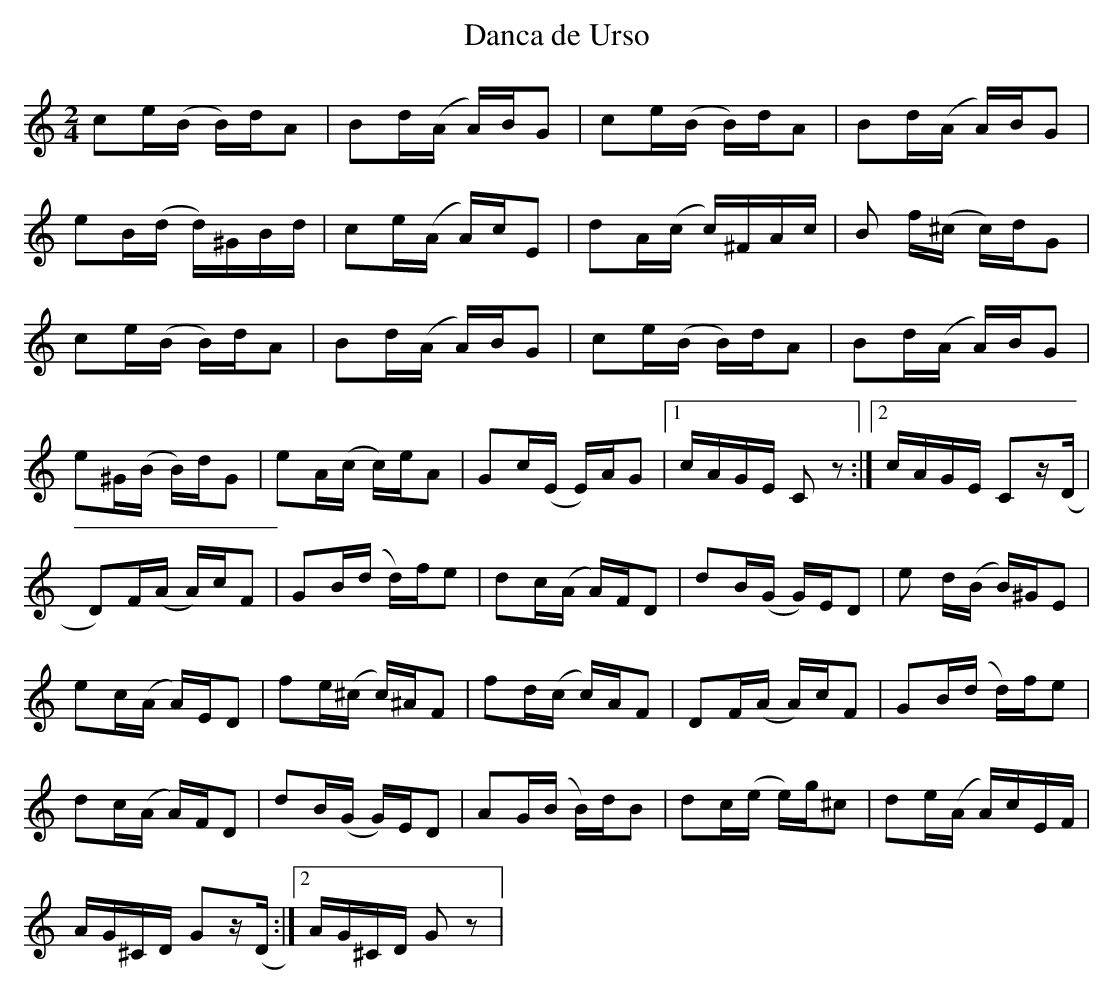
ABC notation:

X:1
T:Danca de Urso
L:1/16
M:2/4
K:C
c2e(B B)dA2| B2d(A A)BG2|c2e(B B)dA2| B2d(A A)BG2|
e2B(d d)^GBd|c2e(A A)cE2|d2A(c c)^FAc|B2 f(^c c)dG2|
c2e(B B)dA2| B2d(A A)BG2|c2e(B B)dA2| B2d(A A)BG2|
e2^G(B B)dG2|e2A(c c)eA2|G2c(E E)AG2|1 cAGE C2z2:|2 cAGE C2z(D|
D2)F(A A)cF2|G2B(d d)fe2|d2c(A A)FD2|d2B(G G)ED2| e2 d(B B)^GE2|
e2c(A A)ED2|f2e(^c c)^AF2|f2d(c c)AF2|D2F(A A)cF2|G2B(d d)fe2|
d2c(A A)FD2|d2B(G G)ED2|A2G(B B)dB2|d2c(e e)g^c2|d2e(A A)cEF|
1 AG^CD G2z(D:|2 AG^CD G2z2|
